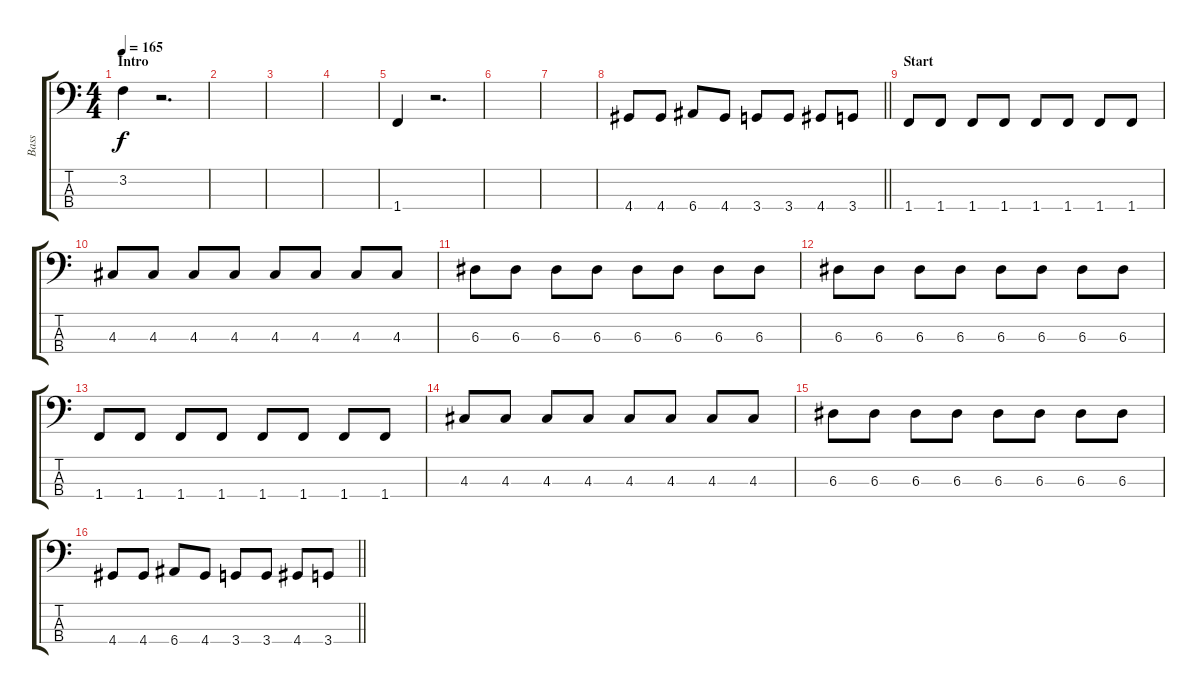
\track ("Bass" "Bass") {instrument electricbasspick}
\staff {score tabs}
\tuning (G2 D2 A1 E1) {hide}
\ts (4 4)
\section ("" "Intro")
\tempo 165
\clef f4
\ks c
3.2.4{dy f instrument electricbasspick} r.2{d} |
|
|
|
1.4.4 r.2{d} |
|
|
\barLineRight lightlight
4.4.8 4.4.8 6.4.8 4.4.8 3.4.8 3.4.8 4.4.8 3.4.8 |
\section ("" "Start")
1.4.8 1.4.8 1.4.8 1.4.8 1.4.8 1.4.8 1.4.8 1.4.8 |
4.3.8 4.3.8 4.3.8 4.3.8 4.3.8 4.3.8 4.3.8 4.3.8 |
6.3.8 6.3.8 6.3.8 6.3.8 6.3.8 6.3.8 6.3.8 6.3.8 |
6.3.8 6.3.8 6.3.8 6.3.8 6.3.8 6.3.8 6.3.8 6.3.8 |
1.4.8 1.4.8 1.4.8 1.4.8 1.4.8 1.4.8 1.4.8 1.4.8 |
4.3.8 4.3.8 4.3.8 4.3.8 4.3.8 4.3.8 4.3.8 4.3.8 |
6.3.8 6.3.8 6.3.8 6.3.8 6.3.8 6.3.8 6.3.8 6.3.8 |
\barLineRight lightlight
4.4.8 4.4.8 6.4.8 4.4.8 3.4.8 3.4.8 4.4.8 3.4.8
